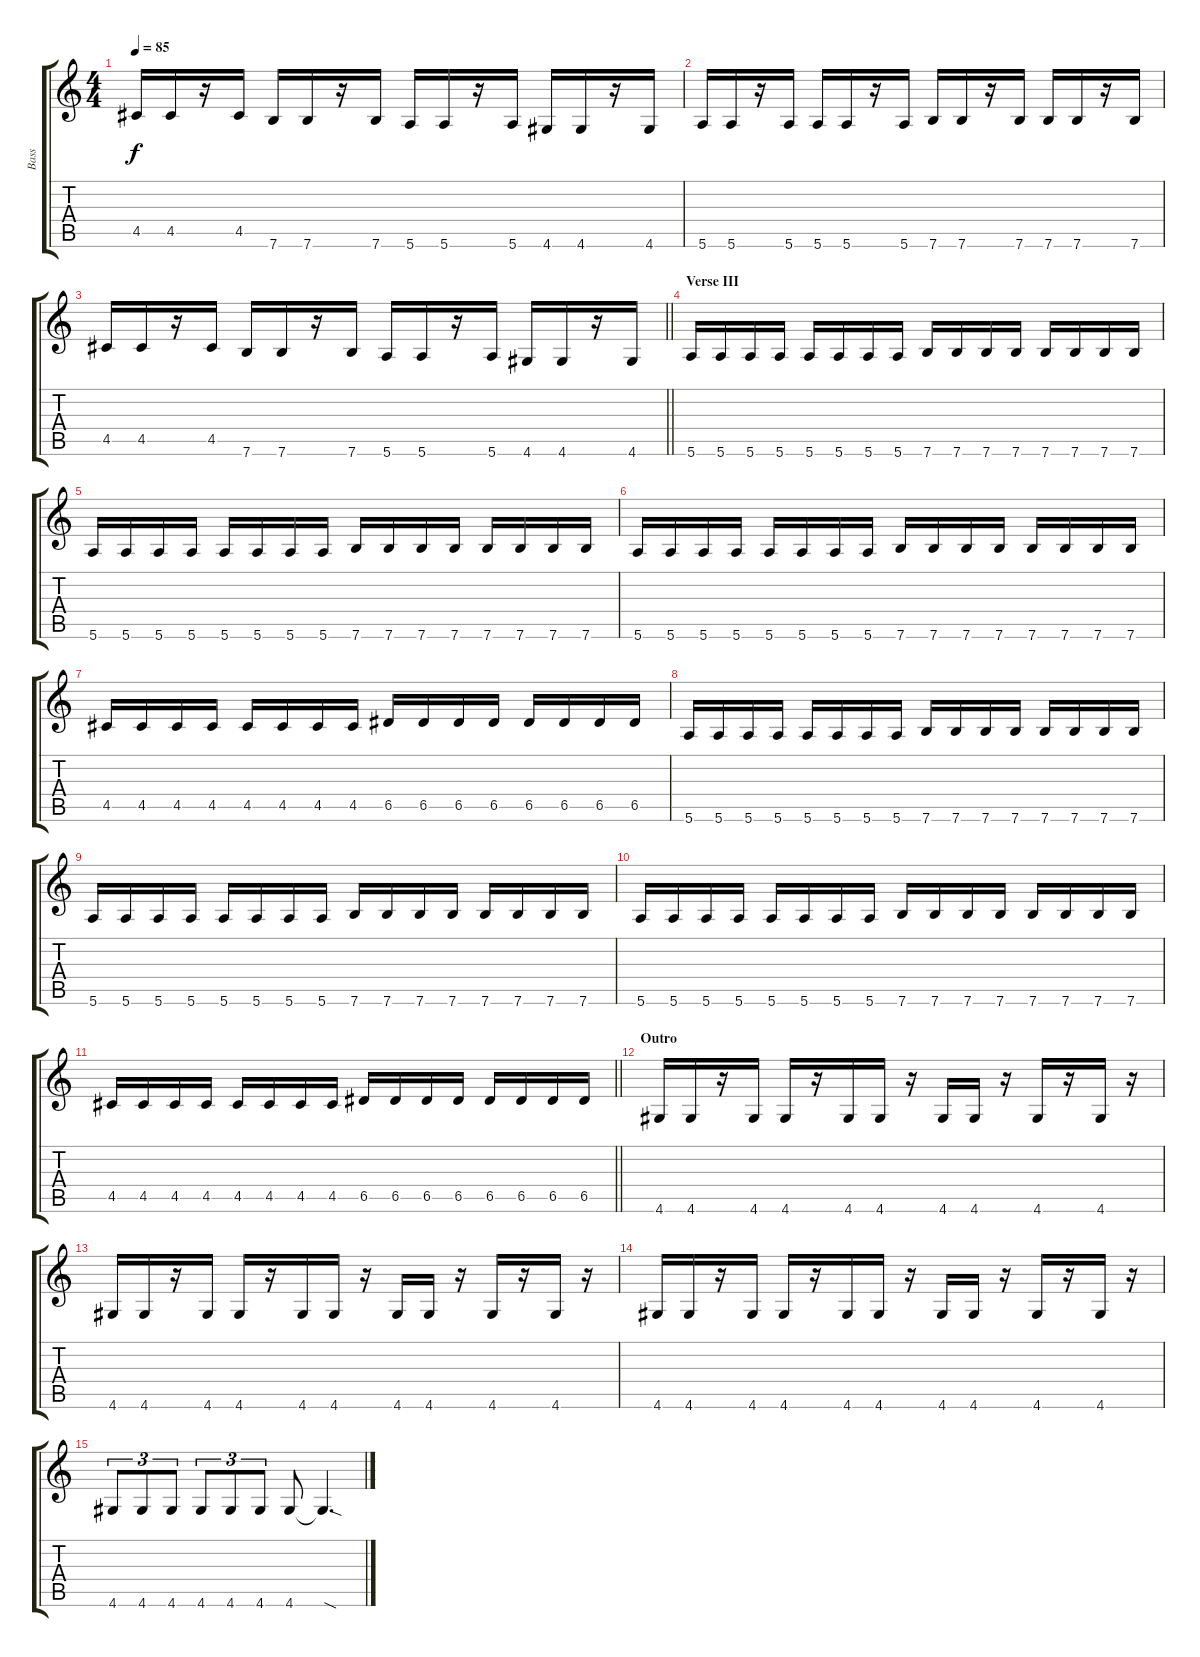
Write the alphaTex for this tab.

\track ("Bass" "Bass") {instrument electricbassfinger}
\staff {score tabs}
\tuning (E4 B3 G3 D3 A2 E2) {hide}
\ts (4 4)
\tempo 85
\clef g2
\ks c
4.5.16{dy f} 4.5.16 r.16 4.5.16 7.6.16 7.6.16 r.16 7.6.16 5.6.16 5.6.16 r.16 5.6.16 4.6.16 4.6.16 r.16 4.6.16 |
5.6.16 5.6.16 r.16 5.6.16 5.6.16 5.6.16 r.16 5.6.16 7.6.16 7.6.16 r.16 7.6.16 7.6.16 7.6.16 r.16 7.6.16 |
\barLineRight lightlight
4.5.16 4.5.16 r.16 4.5.16 7.6.16 7.6.16 r.16 7.6.16 5.6.16 5.6.16 r.16 5.6.16 4.6.16 4.6.16 r.16 4.6.16 |
\section ("" "Verse III")
5.6.16{volume 12} 5.6.16 5.6.16 5.6.16 5.6.16 5.6.16 5.6.16 5.6.16 7.6.16 7.6.16 7.6.16 7.6.16 7.6.16 7.6.16 7.6.16 7.6.16 |
5.6.16 5.6.16 5.6.16 5.6.16 5.6.16 5.6.16 5.6.16 5.6.16 7.6.16 7.6.16 7.6.16 7.6.16 7.6.16 7.6.16 7.6.16 7.6.16 |
5.6.16 5.6.16 5.6.16 5.6.16 5.6.16 5.6.16 5.6.16 5.6.16 7.6.16 7.6.16 7.6.16 7.6.16 7.6.16 7.6.16 7.6.16 7.6.16 |
4.5.16 4.5.16 4.5.16 4.5.16 4.5.16 4.5.16 4.5.16 4.5.16 6.5.16 6.5.16 6.5.16 6.5.16 6.5.16 6.5.16 6.5.16 6.5.16 |
5.6.16 5.6.16 5.6.16 5.6.16 5.6.16 5.6.16 5.6.16 5.6.16 7.6.16 7.6.16 7.6.16 7.6.16 7.6.16 7.6.16 7.6.16 7.6.16 |
5.6.16 5.6.16 5.6.16 5.6.16 5.6.16 5.6.16 5.6.16 5.6.16 7.6.16 7.6.16 7.6.16 7.6.16 7.6.16 7.6.16 7.6.16 7.6.16 |
5.6.16 5.6.16 5.6.16 5.6.16 5.6.16 5.6.16 5.6.16 5.6.16 7.6.16 7.6.16 7.6.16 7.6.16 7.6.16 7.6.16 7.6.16 7.6.16 |
\barLineRight lightlight
4.5.16 4.5.16 4.5.16 4.5.16 4.5.16 4.5.16 4.5.16 4.5.16 6.5.16 6.5.16 6.5.16 6.5.16 6.5.16 6.5.16 6.5.16 6.5.16 |
\section ("" "Outro")
4.6.16 4.6.16 r.16 4.6.16 4.6.16 r.16 4.6.16 4.6.16 r.16 4.6.16 4.6.16 r.16 4.6.16 r.16 4.6.16 r.16 |
4.6.16 4.6.16 r.16 4.6.16 4.6.16 r.16 4.6.16 4.6.16 r.16 4.6.16 4.6.16 r.16 4.6.16 r.16 4.6.16 r.16 |
4.6.16 4.6.16 r.16 4.6.16 4.6.16 r.16 4.6.16 4.6.16 r.16 4.6.16 4.6.16 r.16 4.6.16 r.16 4.6.16 r.16 |
4.6.8{tu (3 2)} 4.6.8{tu (3 2)} 4.6.8{tu (3 2)} 4.6.8{tu (3 2)} 4.6.8{tu (3 2)} 4.6.8{tu (3 2)} 4.6.8 4.6{sod t}.4{d}
